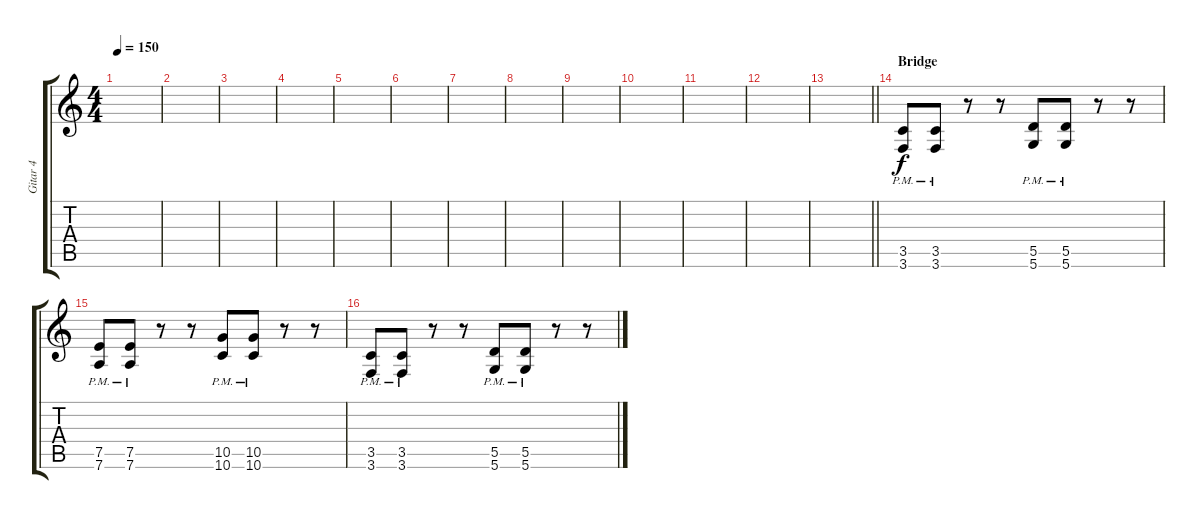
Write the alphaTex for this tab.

\track ("Gitar 4" "Gitar 4") {instrument overdrivenguitar}
\staff {score tabs}
\tuning (E4 B3 G3 D3 A2 D2) {hide}
\ts (4 4)
\tempo 150
\clef g2
\ks c
|
|
|
|
|
|
|
|
|
|
|
|
\barLineRight lightlight
|
\section ("" "Bridge")
(3.5{pm} 3.6{pm}).8 (3.5{pm} 3.6{pm}).8 r.8 r.8 (5.5{pm} 5.6{pm}).8 (5.5{pm} 5.6{pm}).8 r.8 r.8 |
(7.5{pm} 7.6{pm}).8 (7.5{pm} 7.6{pm}).8 r.8 r.8 (10.5{pm} 10.6{pm}).8 (10.5{pm} 10.6{pm}).8 r.8 r.8 |
(3.5{pm} 3.6{pm}).8 (3.5{pm} 3.6{pm}).8 r.8 r.8 (5.5{pm} 5.6{pm}).8 (5.5{pm} 5.6{pm}).8 r.8 r.8
